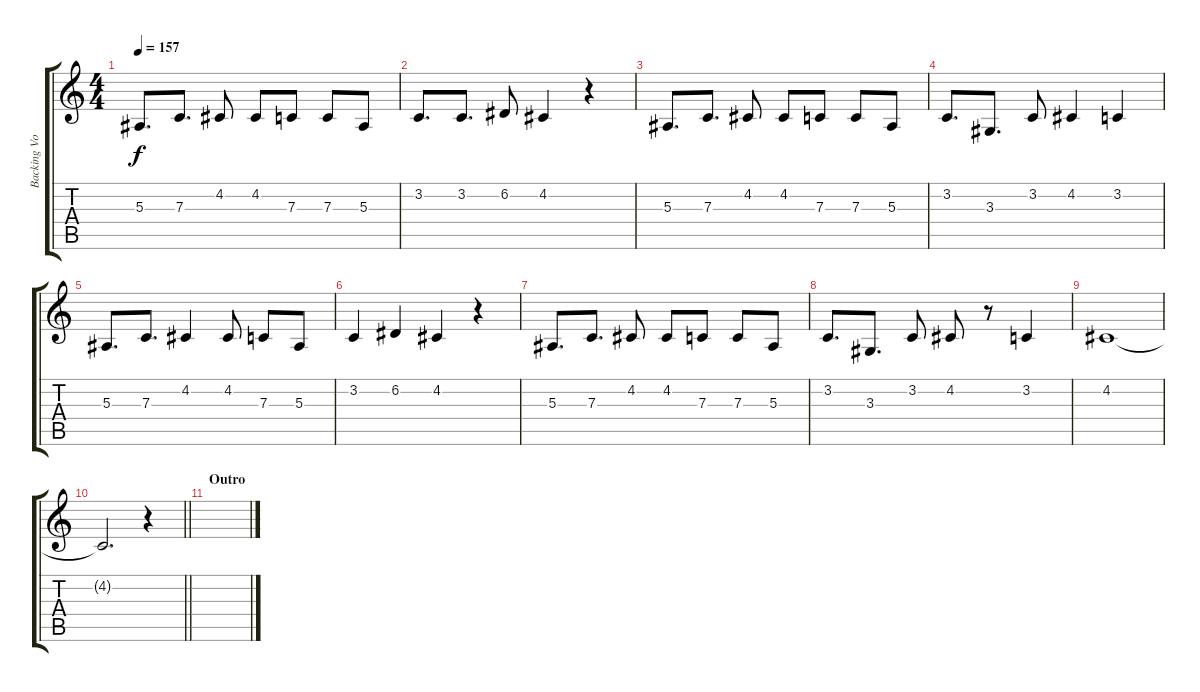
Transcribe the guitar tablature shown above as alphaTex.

\track ("Backing Vocals" "Backing Vo") {instrument lead6voice}
\staff {score tabs}
\tuning (D4 A3 F3 C3 G2 D2) {hide}
\ts (4 4)
\section ("" "")
\tempo 157
\clef g2
\ks c
5.3.8{d dy f} 7.3.8{d} 4.2.8 4.2.8 7.3.8 7.3.8 5.3.8 |
3.2.8{d} 3.2.8{d} 6.2.8 4.2.4 r.4 |
5.3.8{d} 7.3.8{d} 4.2.8 4.2.8 7.3.8 7.3.8 5.3.8 |
3.2.8{d} 3.3.8{d} 3.2.8 4.2.4 3.2.4 |
5.3.8{d} 7.3.8{d} 4.2.4 4.2.8 7.3.8 5.3.8 |
3.2.4 6.2.4 4.2.4 r.4 |
5.3.8{d} 7.3.8{d} 4.2.8 4.2.8 7.3.8 7.3.8 5.3.8 |
3.2.8{d} 3.3.8{d} 3.2.8 4.2.8 r.8 3.2.4 |
4.2.1 |
\barLineRight lightlight
4.2{t}.2{d} r.4 |
\section ("" "Outro")
